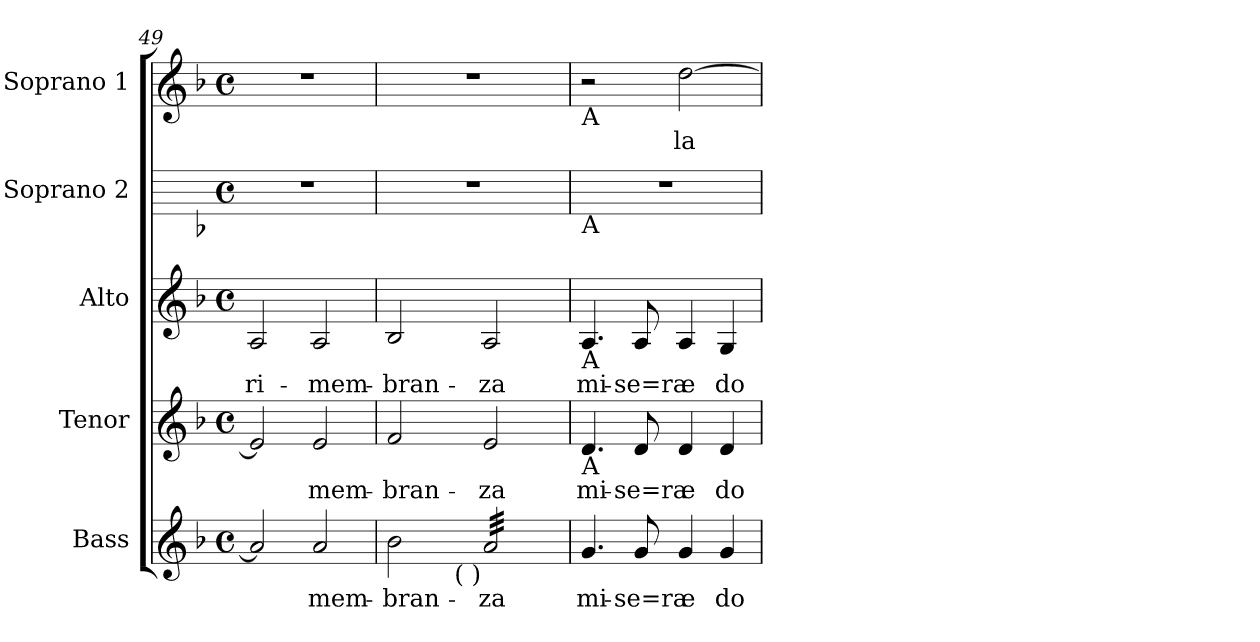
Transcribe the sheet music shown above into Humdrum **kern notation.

**kern	**text	**kern	**text	**kern	**text	**kern	**kern	**text
*part5	*part5	*part4	*part4	*part3	*part3	*part2	*part1	*part1
*staff5	*staff5	*staff4	*staff4	*staff3	*staff3	*staff2	*staff1	*staff1
*I"Bass	*	*I"Tenor	*	*I"Alto	*	*I"Soprano 2	*I"Soprano 1	*
*k[b-]	*	*k[b-]	*	*k[b-]	*	*k[b-]	*k[b-]	*
*F:	*	*F:	*	*F:	*	*F:	*F:	*
*M4/4	*	*M4/4	*	*M4/4	*	*M4/4	*M4/4	*
*met(c)	*	*met(c)	*	*met(c)	*	*met(c)	*met(c)	*
=49	=49	=49	=49	=49	=49	=49	=49	=49
!	!LO:LY:b:cj	!	!LO:LY:b:cj	!	!LO:LY:b:cj	!	!	!
2a/]	--	2e/]	--	2A/	ri-	1r	1r	.
!	!LO:LY:b:cj	!	!LO:LY:b:cj	!	!LO:LY:b:cj	!	!	!
2a/	-mem-	2e/	-mem-	2A/	-mem-	.	.	.
=50	=50	=50	=50	=50	=50	=50	=50	=50
!	!LO:LY:b:cj	!	!LO:LY:b:cj	!	!LO:LY:b:cj	!	!	!
*^	*	*	*	*	*	*	*	*
2b-\	4ryy	-bran-	2f/	-bran-	2B-/	-bran-	1r	1r	.
.	16..ryy	.	.	.	.	.	.	.	.
!	!LO:TX:b:t=( )	!	!	!	!	!	!	!	!
.	2ryy	.	.	.	.	.	.	.	.
!	!	!LO:LY:b:cj	!	!LO:LY:b:cj	!	!LO:LY:b:cj	!	!	!
*tremolo	*	*	*	*	*	*	*	*	*
32a/LLL	.	-za	2e/	-za	2A/	-za	.	.	.
32a/	.	.	.	.	.	.	.	.	.
32a/	.	.	.	.	.	.	.	.	.
32a/	.	.	.	.	.	.	.	.	.
32a/	.	.	.	.	.	.	.	.	.
32a/	.	.	.	.	.	.	.	.	.
32a/	.	.	.	.	.	.	.	.	.
32a/	.	.	.	.	.	.	.	.	.
32a/	.	.	.	.	.	.	.	.	.
32a/	.	.	.	.	.	.	.	.	.
32a/	.	.	.	.	.	.	.	.	.
32a/	.	.	.	.	.	.	.	.	.
.	8ryy	.	.	.	.	.	.	.	.
32a/	.	.	.	.	.	.	.	.	.
32a/	.	.	.	.	.	.	.	.	.
32a/	.	.	.	.	.	.	.	.	.
32a/JJJ	.	.	.	.	.	.	.	.	.
*Xtremolo	*	*	*	*	*	*	*	*	*
.	64ryy	.	.	.	.	.	.	.	.
!!LO:LB:g=z
=51	=51	=51	=51	=51	=51	=51	=51	=51	=51
!	!	!	!	!	!	!	!	!LO:TX:b:t=A	!
!	!	!	!	!	!	!	!LO:TX:b:t=A	!	!
!	!	!	!	!	!LO:TX:b:t=A	!	!	!	!
!	!	!	!LO:TX:b:t=A	!	!	!	!	!	!
!LO:TX:b:t=B	!	!	!	!	!	!	!	!	!
!	!	!LO:LY:b:cj	!	!LO:LY:b:cj	!	!LO:LY:b:cj	!	!	!
*v	*v	*	*	*	*	*	*	*	*
4.g/	mi-	4.d/	mi-	4.A/	mi-	1r	2r	.
!	!LO:LY:b:cj	!	!LO:LY:b:cj	!	!LO:LY:b:cj	!	!	!
8g/	-se=ra	8d/	-se=ra	8A/	-se=ra	.	.	.
!	!LO:LY:b:cj	!	!LO:LY:b:cj	!	!LO:LY:b:cj	!	!	!LO:LY:b:cj
4g/	e	4d/	e	4A/	e	.	[>2dd\	la
!	!LO:LY:b:cj	!	!LO:LY:b:cj	!	!LO:LY:b:cj	!	!	!
4g/	do-	4d/	do-	4G/	do-	.	.	.
=	=	=	=	=	=	=	=	=
*-	*-	*-	*-	*-	*-	*-	*-	*-
